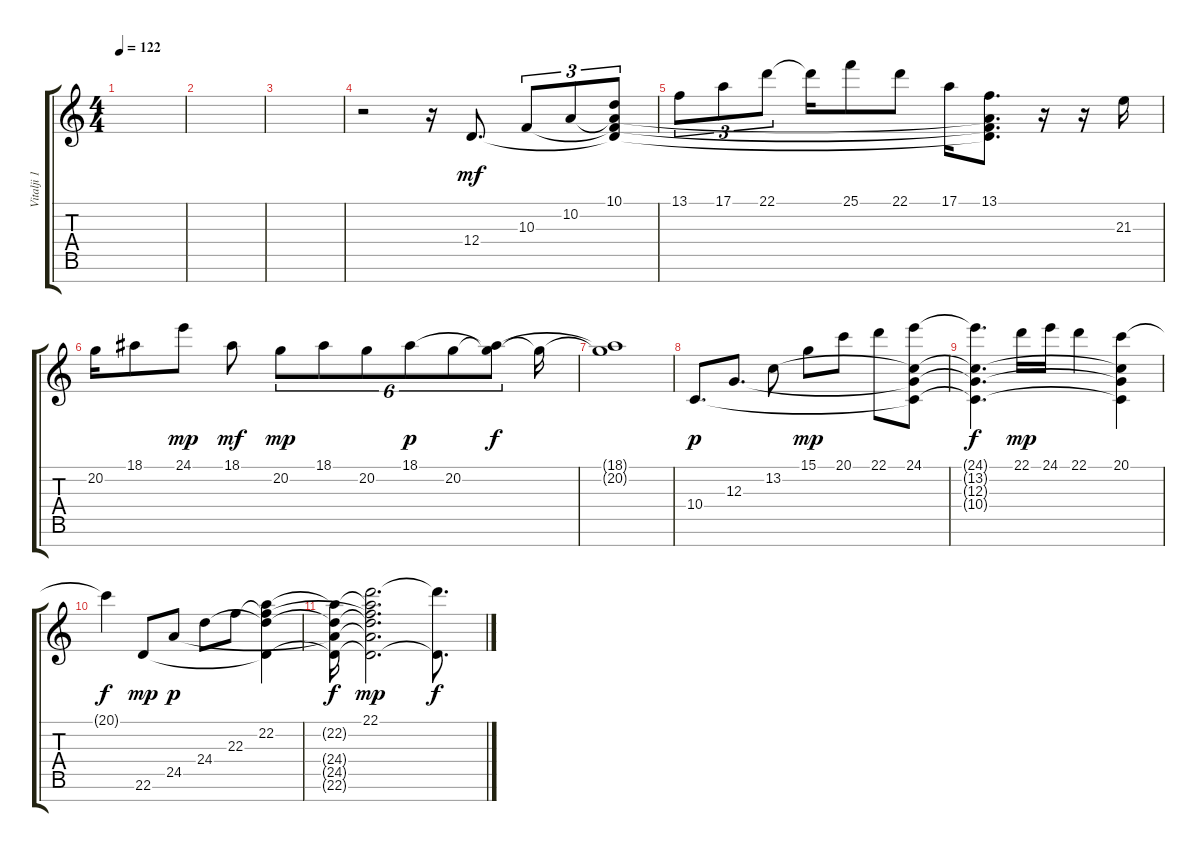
\track ("Vitalji 1" "Vitalji 1") {instrument lead1square}
\staff {score tabs}
\tuning (E4 B3 G3 D3 A2 E2 B1) {hide}
\ts (4 4)
\tempo 122
\clef g2
\ks c
|
|
|
r.2 r.16 12.4.8{d dy mf instrument acousticgrandpiano} 10.3.8{tu (3 2)} 10.2.8{tu (3 2)} (10.1 10.2{t} 10.3{t} 12.4{t}).8{tu (3 2)} |
13.1.8{tu (3 2)} 17.1.8{tu (3 2)} 22.1.8{tu (3 2)} 22.1{t}.16 25.1.8 22.1.8 17.1.16 (13.1 10.2{t} 10.3{t} 12.4{t}).8{d} r.16 r.16 21.3.16 |
20.2.16 18.1.8 24.1.8{dy mp} 18.1.8{dy mf} 20.2.8{tu (6 4) dy mp} 18.1.8{tu (6 4)} 20.2.8{tu (6 4)} 18.1.8{tu (6 4) dy p} 20.2.8{tu (6 4)} (18.1{t} 20.2{t}).8{tu (6 4) dy f} 20.2{t}.16 |
(18.1{t} 20.2{t}).1 |
10.4.8{d dy p} 12.3.8{d} 13.2.8 15.1.8{dy mp} 20.1.8 22.1.8 (24.1 13.2{t} 12.3{t} 10.4{t}).8 |
(24.1{t} 13.2{t} 12.3{t} 10.4{t}).4{d dy f} 22.1.16{dy mp} 24.1.16 22.1.4 (20.1 13.2{t} 12.3{t} 10.4{t}).4 |
20.1{t}.4{dy f} 22.6.8{dy mp} 24.5.8{dy p} 24.4.8 22.3.8 (22.2 22.3{t} 24.4{t} 22.6{t}).4 |
(22.2{t} 24.4{t} 24.5{t} 22.6{t}).16{dy f} (22.1 22.2{t} 22.3{t} 24.4{t} 24.5{t} 22.6{t}).2{d dy mp} (22.1{t} 22.6{t}).8{d dy f}
